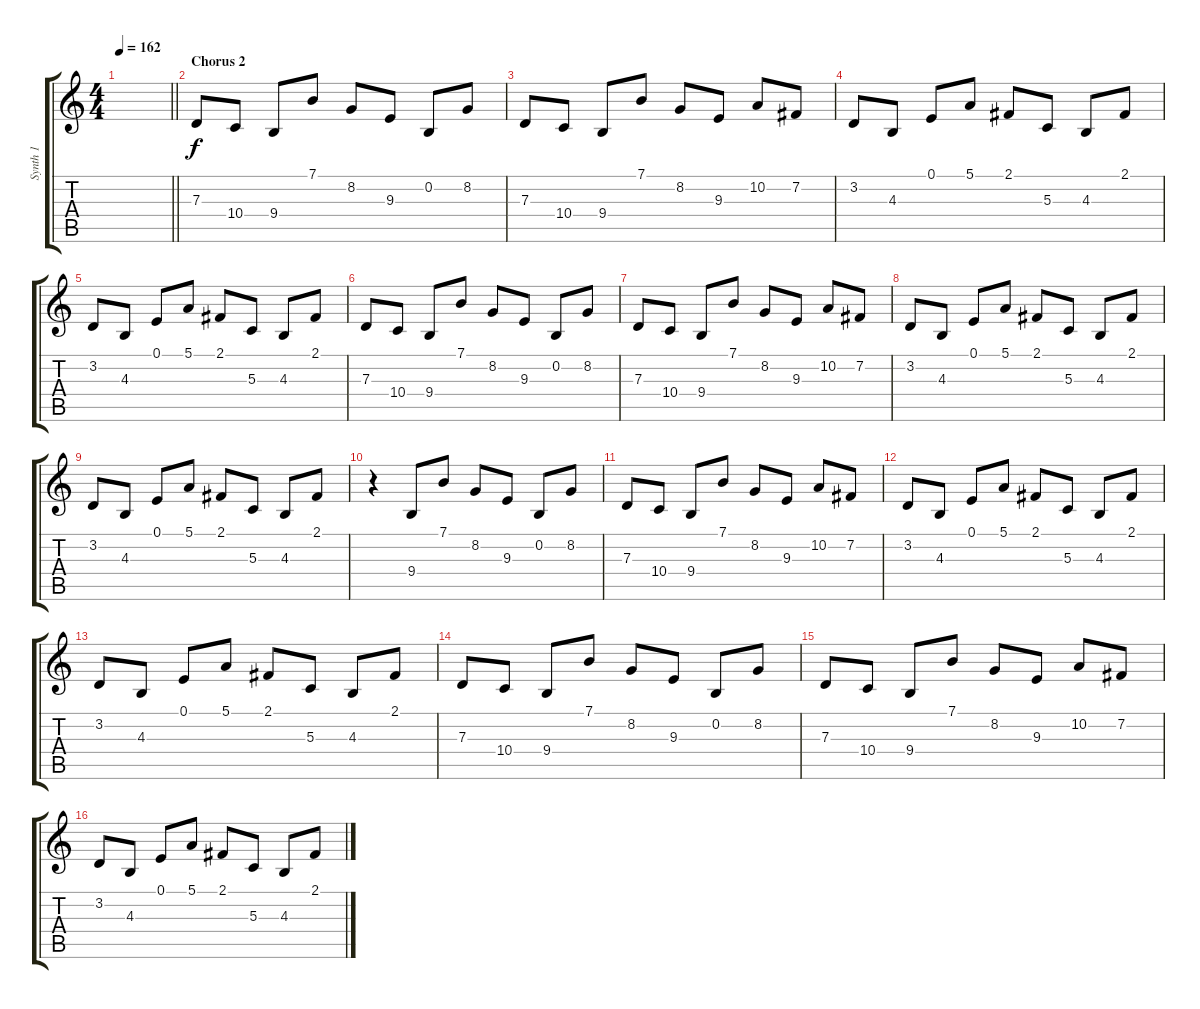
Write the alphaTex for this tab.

\track ("Synth 1" "Synth 1") {instrument lead2sawtooth}
\staff {score tabs}
\tuning (E4 B3 G3 D3 A2 D2) {hide}
\ts (4 4)
\tempo 162
\clef g2
\barLineRight lightlight
\ks c
|
\section ("" "Chorus 2")
7.3.8 10.4.8 9.4.8 7.1.8 8.2.8 9.3.8 0.2.8 8.2.8 |
7.3.8 10.4.8 9.4.8 7.1.8 8.2.8 9.3.8 10.2.8 7.2.8 |
3.2.8 4.3.8 0.1.8 5.1.8 2.1.8 5.3.8 4.3.8 2.1.8 |
3.2.8 4.3.8 0.1.8 5.1.8 2.1.8 5.3.8 4.3.8 2.1.8 |
7.3.8 10.4.8 9.4.8 7.1.8 8.2.8 9.3.8 0.2.8 8.2.8 |
7.3.8 10.4.8 9.4.8 7.1.8 8.2.8 9.3.8 10.2.8 7.2.8 |
3.2.8 4.3.8 0.1.8 5.1.8 2.1.8 5.3.8 4.3.8 2.1.8 |
3.2.8 4.3.8 0.1.8 5.1.8 2.1.8 5.3.8 4.3.8 2.1.8 |
r.4 9.4.8 7.1.8 8.2.8 9.3.8 0.2.8 8.2.8 |
7.3.8 10.4.8 9.4.8 7.1.8 8.2.8 9.3.8 10.2.8 7.2.8 |
3.2.8 4.3.8 0.1.8 5.1.8 2.1.8 5.3.8 4.3.8 2.1.8 |
3.2.8 4.3.8 0.1.8 5.1.8 2.1.8 5.3.8 4.3.8 2.1.8 |
7.3.8 10.4.8 9.4.8 7.1.8 8.2.8 9.3.8 0.2.8 8.2.8 |
7.3.8 10.4.8 9.4.8 7.1.8 8.2.8 9.3.8 10.2.8 7.2.8 |
3.2.8 4.3.8 0.1.8 5.1.8 2.1.8 5.3.8 4.3.8 2.1.8
